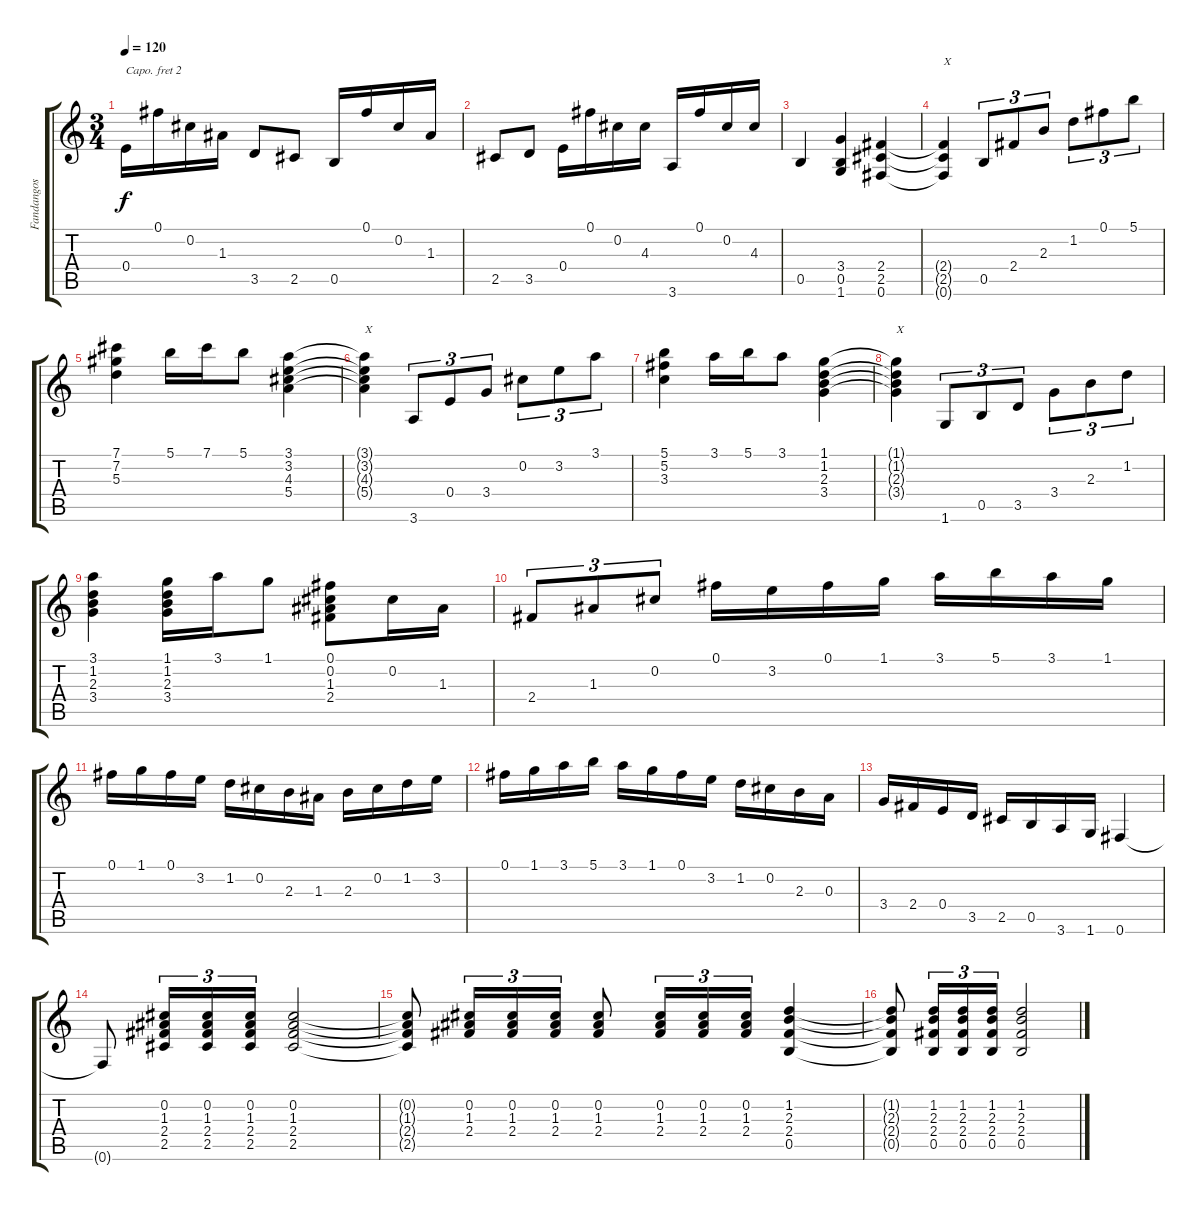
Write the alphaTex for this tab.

\track ("Fandangos de Huelva" "Fandangos ") {instrument acousticguitarnylon}
\staff {score tabs}
\capo 2
\tuning (E4 B3 G3 D3 A2 E2) {hide}
\ts (3 4)
\tempo 120
\clef g2
\ks c
0.4.16{dy f} 0.1.16 0.2.16 1.3.16 3.5.8 2.5.8 0.5.16 0.1.16 0.2.16 1.3.16 |
2.5.8 3.5.8 0.4.16 0.1.16 0.2.16 4.3.16 3.6.16 0.1.16 0.2.16 4.3.16 |
0.5.4 (3.4 0.5 1.6).4 (2.4 2.5 0.6).4 |
(2.4{t} 2.5{t} 0.6{t}).4{txt "X"} 0.5.8{tu (3 2)} 2.4.8{tu (3 2)} 2.3.8{tu (3 2)} 1.2.8{tu (3 2)} 0.1.8{tu (3 2)} 5.1.8{tu (3 2)} |
(7.1 7.2 5.3).4 5.1.16 7.1.16 5.1.8 (3.1 3.2 4.3 5.4).4 |
(3.1{t} 3.2{t} 4.3{t} 5.4{t}).4{txt "X"} 3.6.8{tu (3 2)} 0.4.8{tu (3 2)} 3.4.8{tu (3 2)} 0.2.8{tu (3 2)} 3.2.8{tu (3 2)} 3.1.8{tu (3 2)} |
(5.1 5.2 3.3).4 3.1.16 5.1.16 3.1.8 (1.1 1.2 2.3 3.4).4 |
(1.1{t} 1.2{t} 2.3{t} 3.4{t}).4{txt "X"} 1.6.8{tu (3 2)} 0.5.8{tu (3 2)} 3.5.8{tu (3 2)} 3.4.8{tu (3 2)} 2.3.8{tu (3 2)} 1.2.8{tu (3 2)} |
(3.1 1.2 2.3 3.4).4 (1.1 1.2 2.3 3.4).16 3.1.16 1.1.8 (0.1 0.2 1.3 2.4).8 0.2.16 1.3.16 |
2.4.8{tu (3 2)} 1.3.8{tu (3 2)} 0.2.8{tu (3 2)} 0.1.16 3.2.16 0.1.16 1.1.16 3.1.16 5.1.16 3.1.16 1.1.16 |
0.1.16 1.1.16 0.1.16 3.2.16 1.2.16 0.2.16 2.3.16 1.3.16 2.3.16 0.2.16 1.2.16 3.2.16 |
0.1.16 1.1.16 3.1.16 5.1.16 3.1.16 1.1.16 0.1.16 3.2.16 1.2.16 0.2.16 2.3.16 0.3.16 |
3.4.16 2.4.16 0.4.16 3.5.16 2.5.16 0.5.16 3.6.16 1.6.16 0.6.4 |
0.6{t}.8 (0.2 1.3 2.4 2.5).16{tu (3 2)} (0.2 1.3 2.4 2.5).16{tu (3 2)} (0.2 1.3 2.4 2.5).16{tu (3 2)} (0.2 1.3 2.4 2.5).2 |
(0.2{t} 1.3{t} 2.4{t} 2.5{t}).8 (0.2 1.3 2.4).16{tu (3 2)} (0.2 1.3 2.4).16{tu (3 2)} (0.2 1.3 2.4).16{tu (3 2)} (0.2 1.3 2.4).8 (0.2 1.3 2.4).16{tu (3 2)} (0.2 1.3 2.4).16{tu (3 2)} (0.2 1.3 2.4).16{tu (3 2)} (1.2 2.3 2.4 0.5).4 |
(1.2{t} 2.3{t} 2.4{t} 0.5{t}).8 (1.2 2.3 2.4 0.5).16{tu (3 2)} (1.2 2.3 2.4 0.5).16{tu (3 2)} (1.2 2.3 2.4 0.5).16{tu (3 2)} (1.2 2.3 2.4 0.5).2
